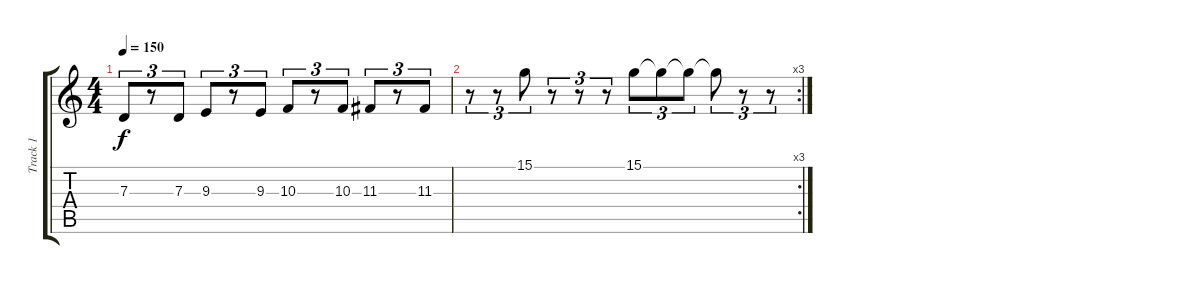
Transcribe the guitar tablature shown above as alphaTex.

\track ("Track 1" "Track 1") {instrument lead5charang}
\staff {score tabs}
\tuning (E4 B3 G3 D3 A2 E2) {hide}
\ts (4 4)
\tempo 150
\clef g2
\ks c
7.3.8{tu (3 2) dy f} r.8{tu (3 2)} 7.3.8{tu (3 2)} 9.3.8{tu (3 2)} r.8{tu (3 2)} 9.3.8{tu (3 2)} 10.3.8{tu (3 2)} r.8{tu (3 2)} 10.3.8{tu (3 2)} 11.3.8{tu (3 2)} r.8{tu (3 2)} 11.3.8{tu (3 2)} |
\rc 3
r.8{tu (3 2)} r.8{tu (3 2)} 15.1.8{tu (3 2)} r.8{tu (3 2)} r.8{tu (3 2)} r.8{tu (3 2)} 15.1.8{tu (3 2)} 15.1{t}.8{tu (3 2)} 15.1{t}.8{tu (3 2)} 15.1{t}.8{tu (3 2)} r.8{tu (3 2)} r.8{tu (3 2)}
